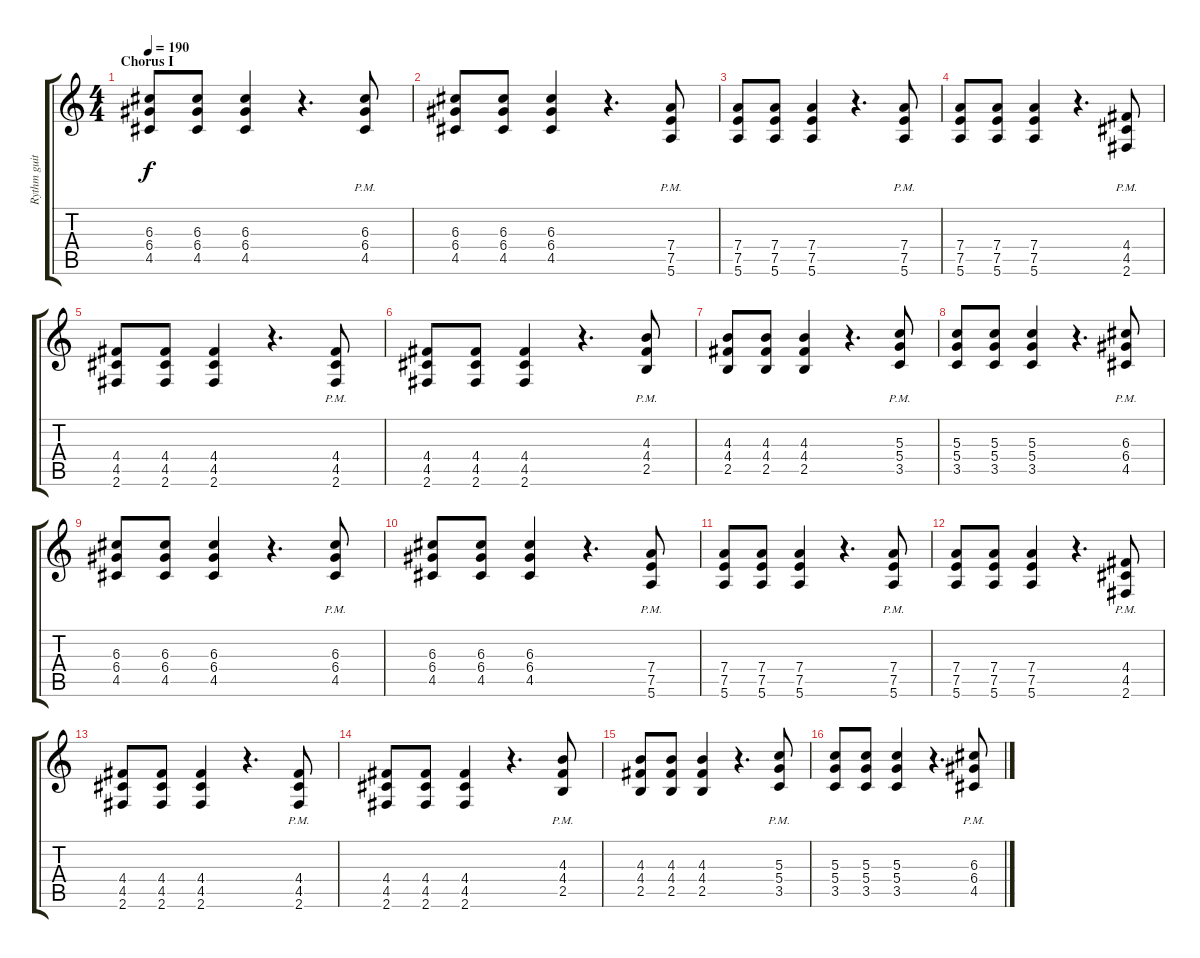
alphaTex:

\track ("Rythm guitar" "Rythm guit") {instrument distortionguitar}
\staff {score tabs}
\tuning (E4 B3 G3 D3 A2 E2) {hide}
\ts (4 4)
\section ("" "Chorus I")
\tempo 190
\clef g2
\ks c
(6.3 6.4 4.5).8{dy f} (6.3 6.4 4.5).8 (6.3 6.4 4.5).4 r.4{d} (6.3{pm} 6.4{pm} 4.5{pm}).8 |
(6.3 6.4 4.5).8 (6.3 6.4 4.5).8 (6.3 6.4 4.5).4 r.4{d} (7.4{pm} 7.5{pm} 5.6{pm}).8 |
(7.4 7.5 5.6).8 (7.4 7.5 5.6).8 (7.4 7.5 5.6).4 r.4{d} (7.4{pm} 7.5{pm} 5.6{pm}).8 |
(7.4 7.5 5.6).8 (7.4 7.5 5.6).8 (7.4 7.5 5.6).4 r.4{d} (4.4{pm} 4.5{pm} 2.6{pm}).8 |
(4.4 4.5 2.6).8 (4.4 4.5 2.6).8 (4.4 4.5 2.6).4 r.4{d} (4.4{pm} 4.5{pm} 2.6{pm}).8 |
(4.4 4.5 2.6).8 (4.4 4.5 2.6).8 (4.4 4.5 2.6).4 r.4{d} (4.3{pm} 4.4{pm} 2.5{pm}).8 |
(4.3 4.4 2.5).8 (4.3 4.4 2.5).8 (4.3 4.4 2.5).4 r.4{d} (5.3{pm} 5.4{pm} 3.5{pm}).8 |
(5.3 5.4 3.5).8 (5.3 5.4 3.5).8 (5.3 5.4 3.5).4 r.4{d} (6.3{pm} 6.4{pm} 4.5{pm}).8 |
(6.3 6.4 4.5).8 (6.3 6.4 4.5).8 (6.3 6.4 4.5).4 r.4{d} (6.3{pm} 6.4{pm} 4.5{pm}).8 |
(6.3 6.4 4.5).8 (6.3 6.4 4.5).8 (6.3 6.4 4.5).4 r.4{d} (7.4{pm} 7.5{pm} 5.6{pm}).8 |
(7.4 7.5 5.6).8 (7.4 7.5 5.6).8 (7.4 7.5 5.6).4 r.4{d} (7.4{pm} 7.5{pm} 5.6{pm}).8 |
(7.4 7.5 5.6).8 (7.4 7.5 5.6).8 (7.4 7.5 5.6).4 r.4{d} (4.4{pm} 4.5{pm} 2.6{pm}).8 |
(4.4 4.5 2.6).8 (4.4 4.5 2.6).8 (4.4 4.5 2.6).4 r.4{d} (4.4{pm} 4.5{pm} 2.6{pm}).8 |
(4.4 4.5 2.6).8 (4.4 4.5 2.6).8 (4.4 4.5 2.6).4 r.4{d} (4.3{pm} 4.4{pm} 2.5{pm}).8 |
(4.3 4.4 2.5).8 (4.3 4.4 2.5).8 (4.3 4.4 2.5).4 r.4{d} (5.3{pm} 5.4{pm} 3.5{pm}).8 |
(5.3 5.4 3.5).8 (5.3 5.4 3.5).8 (5.3 5.4 3.5).4 r.4{d} (6.3{pm} 6.4{pm} 4.5{pm}).8
